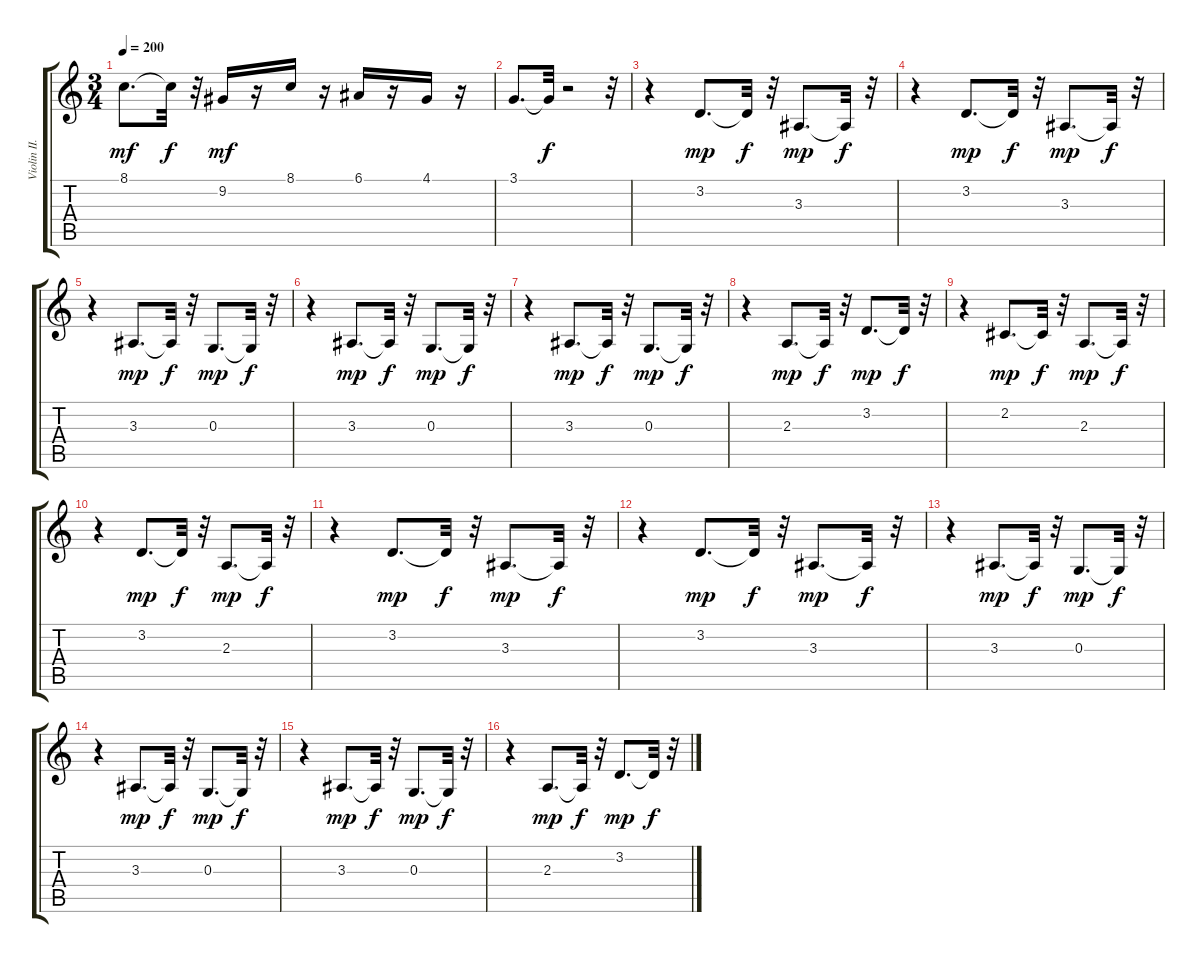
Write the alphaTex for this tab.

\track ("Violin II." "Violin II.") {instrument stringensemble2}
\staff {score tabs}
\tuning (E4 B3 G3 D3 A2 E2) {hide}
\ts (3 4)
\tempo 200
\clef g2
\ks c
8.1.8{d dy mf} 8.1{t}.32{dy f} r.32 9.2.16{dy mf} r.16 8.1.16 r.16 6.1.16 r.16 4.1.16 r.16 |
3.1.8{d} 3.1{t}.32{dy f} r.2 r.32 |
r.4 3.2.8{d dy mp instrument pizzicatostrings} 3.2{t}.32{dy f} r.32 3.3.8{d dy mp} 3.3{t}.32{dy f} r.32 |
r.4 3.2.8{d dy mp} 3.2{t}.32{dy f} r.32 3.3.8{d dy mp} 3.3{t}.32{dy f} r.32 |
r.4 3.3.8{d dy mp} 3.3{t}.32{dy f} r.32 0.3.8{d dy mp} 0.3{t}.32{dy f} r.32 |
r.4 3.3.8{d dy mp} 3.3{t}.32{dy f} r.32 0.3.8{d dy mp} 0.3{t}.32{dy f} r.32 |
r.4 3.3.8{d dy mp} 3.3{t}.32{dy f} r.32 0.3.8{d dy mp} 0.3{t}.32{dy f} r.32 |
r.4 2.3.8{d dy mp} 2.3{t}.32{dy f} r.32 3.2.8{d dy mp} 3.2{t}.32{dy f} r.32 |
r.4 2.2.8{d dy mp} 2.2{t}.32{dy f} r.32 2.3.8{d dy mp} 2.3{t}.32{dy f} r.32 |
r.4 3.2.8{d dy mp} 3.2{t}.32{dy f} r.32 2.3.8{d dy mp} 2.3{t}.32{dy f} r.32 |
r.4 3.2.8{d dy mp} 3.2{t}.32{dy f} r.32 3.3.8{d dy mp} 3.3{t}.32{dy f} r.32 |
r.4 3.2.8{d dy mp} 3.2{t}.32{dy f} r.32 3.3.8{d dy mp} 3.3{t}.32{dy f} r.32 |
r.4 3.3.8{d dy mp} 3.3{t}.32{dy f} r.32 0.3.8{d dy mp} 0.3{t}.32{dy f} r.32 |
r.4 3.3.8{d dy mp} 3.3{t}.32{dy f} r.32 0.3.8{d dy mp} 0.3{t}.32{dy f} r.32 |
r.4 3.3.8{d dy mp} 3.3{t}.32{dy f} r.32 0.3.8{d dy mp} 0.3{t}.32{dy f} r.32 |
r.4 2.3.8{d dy mp} 2.3{t}.32{dy f} r.32 3.2.8{d dy mp} 3.2{t}.32{dy f} r.32
